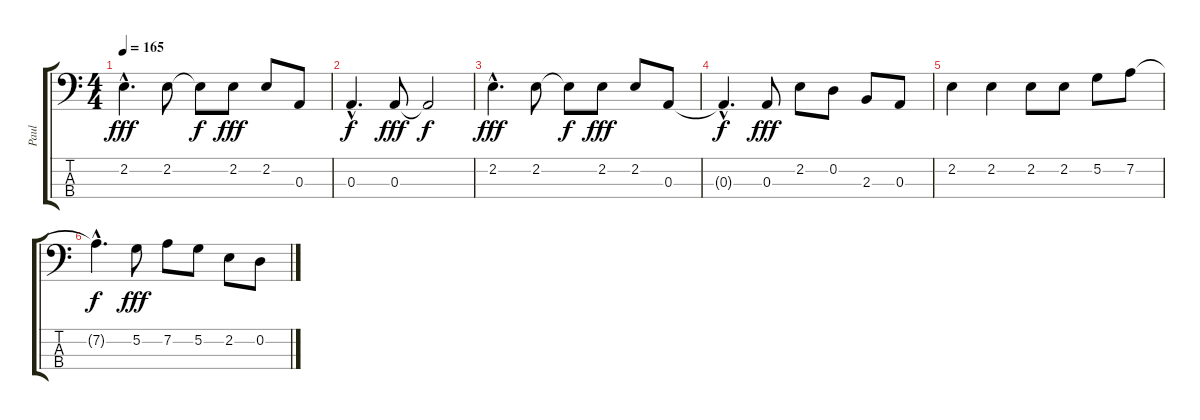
\track ("Paul" "Paul") {instrument electricbasspick}
\staff {score tabs}
\tuning (G2 D2 A1 E1) {hide}
\ts (4 4)
\tempo 165
\clef f4
\ks c
2.2{hac}.4{d dy fff volume 9} 2.2.8 2.2{t}.8{dy f} 2.2.8{dy fff} 2.2.8 0.3.8 |
0.3{hac}.4{d dy f volume 7} 0.3.8{dy fff} 0.3{t}.2{dy f} |
2.2{hac}.4{d dy fff volume 6} 2.2.8 2.2{t}.8{dy f} 2.2.8{dy fff} 2.2.8 0.3.8 |
0.3{hac t}.4{d dy f volume 5} 0.3.8{dy fff} 2.2.8 0.2.8 2.3.8 0.3.8 |
2.2.4{volume 3} 2.2.4 2.2.8 2.2.8 5.2.8 7.2.8 |
7.2{hac t}.4{d dy f volume 2} 5.2.8{dy fff} 7.2.8 5.2.8 2.2.8 0.2.8
